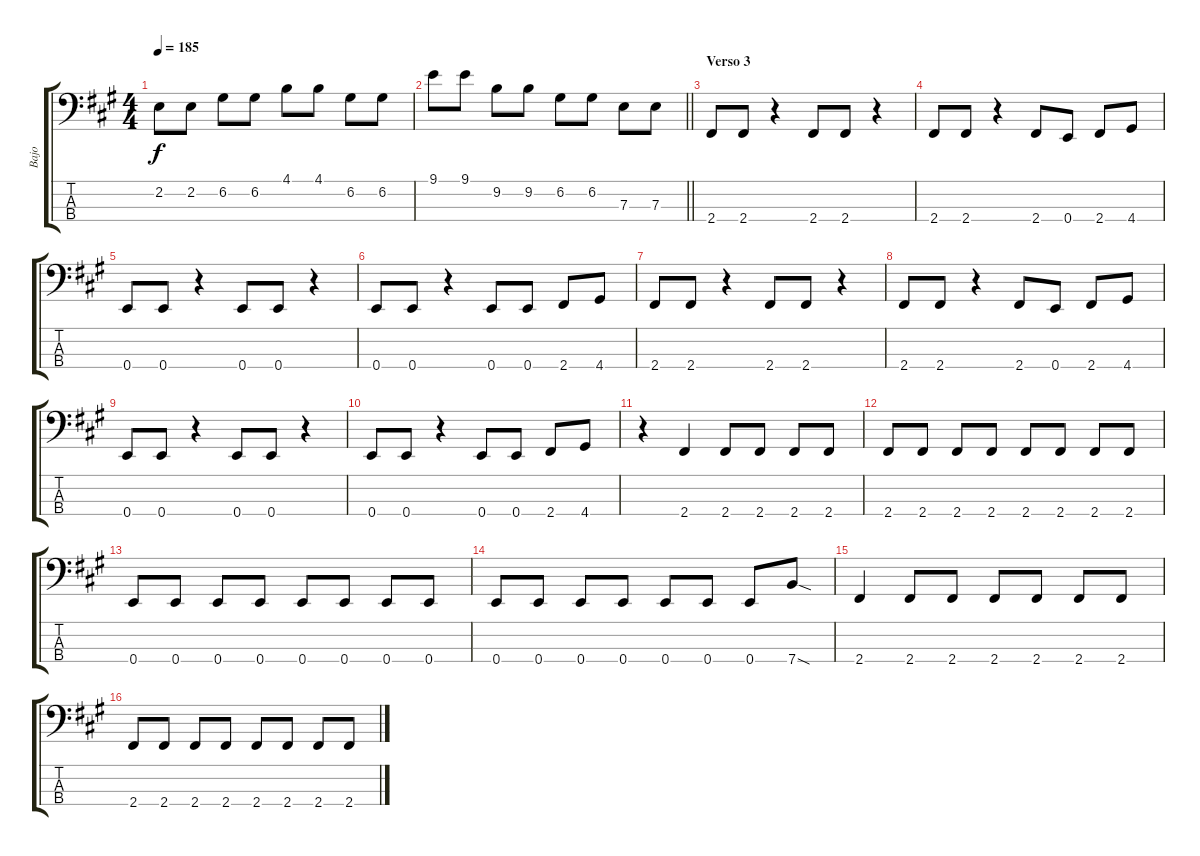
\track ("Bajo" "Bajo") {instrument electricbassfinger}
\staff {score tabs}
\tuning (G2 D2 A1 E1) {hide}
\ts (4 4)
\tempo 185
\clef f4
\ks a
2.2.8{dy f} 2.2.8 6.2.8 6.2.8 4.1.8 4.1.8 6.2.8 6.2.8 |
\barLineRight lightlight
9.1.8 9.1.8 9.2.8 9.2.8 6.2.8 6.2.8 7.3.8 7.3.8 |
\section ("" "Verso 3")
2.4.8 2.4.8 r.4 2.4.8 2.4.8 r.4 |
2.4.8 2.4.8 r.4 2.4.8 0.4.8 2.4.8 4.4.8 |
0.4.8 0.4.8 r.4 0.4.8 0.4.8 r.4 |
0.4.8 0.4.8 r.4 0.4.8 0.4.8 2.4.8 4.4.8 |
2.4.8 2.4.8 r.4 2.4.8 2.4.8 r.4 |
2.4.8 2.4.8 r.4 2.4.8 0.4.8 2.4.8 4.4.8 |
0.4.8 0.4.8 r.4 0.4.8 0.4.8 r.4 |
0.4.8 0.4.8 r.4 0.4.8 0.4.8 2.4.8 4.4.8 |
r.4 2.4.4 2.4.8 2.4.8 2.4.8 2.4.8 |
2.4.8 2.4.8 2.4.8 2.4.8 2.4.8 2.4.8 2.4.8 2.4.8 |
0.4.8 0.4.8 0.4.8 0.4.8 0.4.8 0.4.8 0.4.8 0.4.8 |
0.4.8 0.4.8 0.4.8 0.4.8 0.4.8 0.4.8 0.4.8 7.4{sod}.8 |
2.4.4 2.4.8 2.4.8 2.4.8 2.4.8 2.4.8 2.4.8 |
2.4.8 2.4.8 2.4.8 2.4.8 2.4.8 2.4.8 2.4.8 2.4.8
